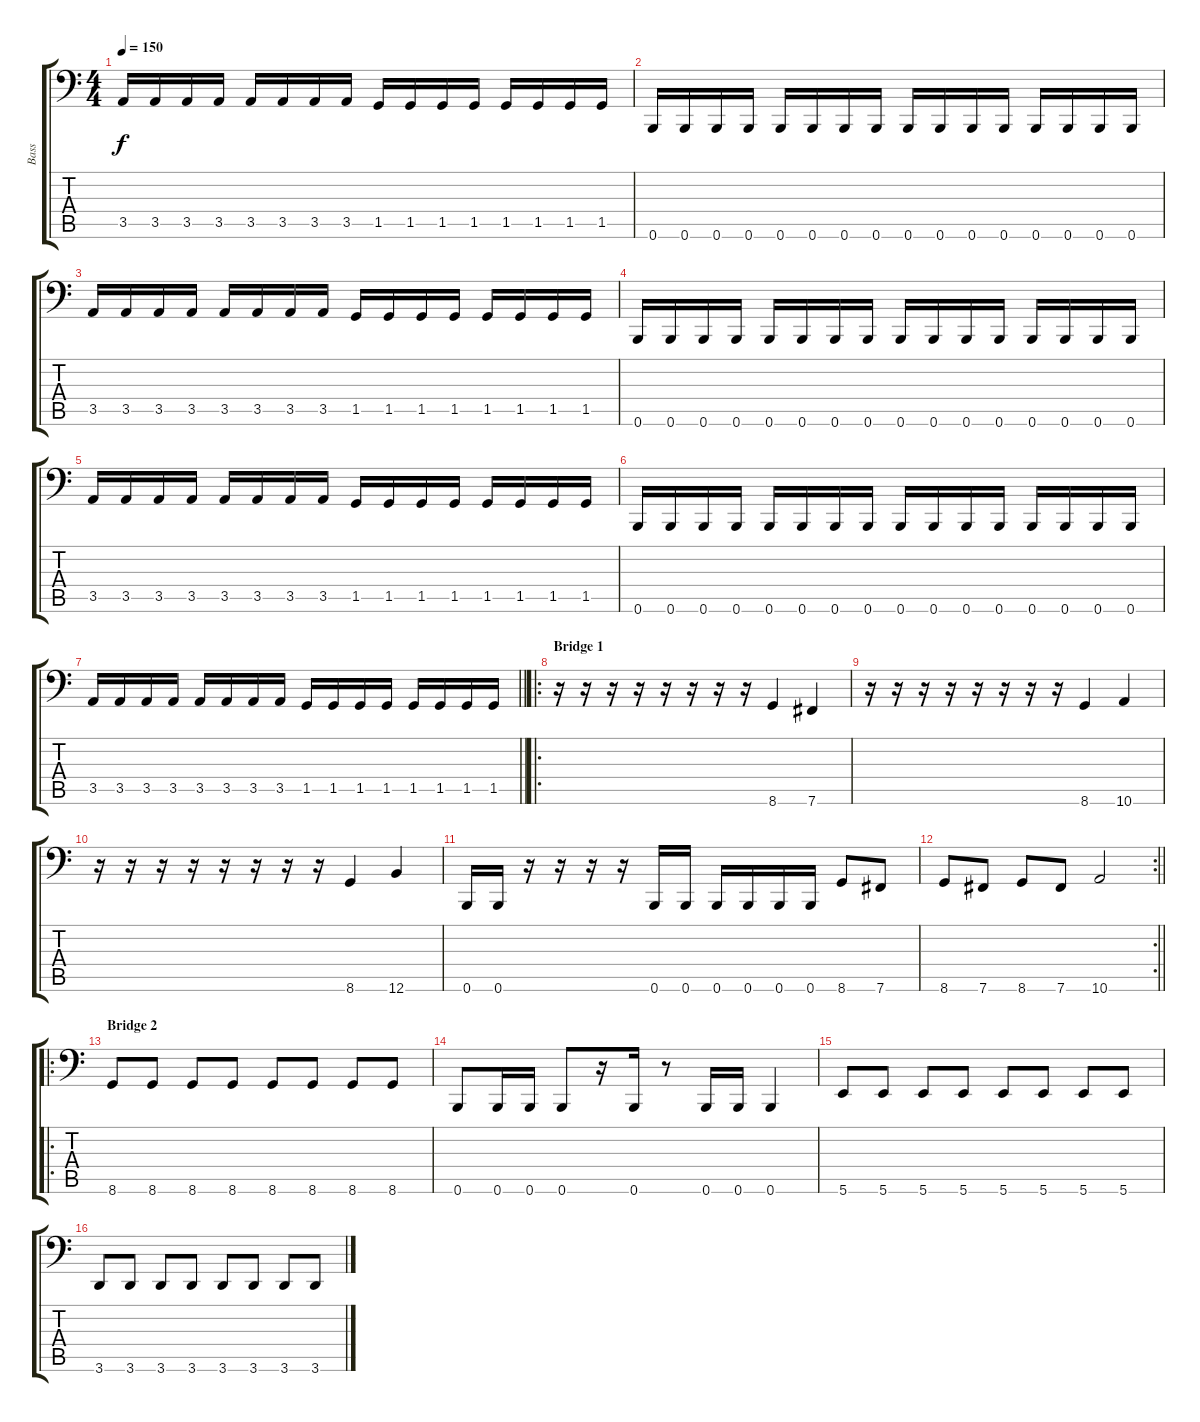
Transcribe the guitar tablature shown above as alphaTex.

\track ("Bass" "Bass") {instrument electricbasspick}
\staff {score tabs}
\tuning (Db3 Ab2 E2 B1 Gb1 B0) {hide}
\ts (4 4)
\tempo 150
\clef f4
\ks c
3.5.16{dy f} 3.5.16 3.5.16 3.5.16 3.5.16 3.5.16 3.5.16 3.5.16 1.5.16 1.5.16 1.5.16 1.5.16 1.5.16 1.5.16 1.5.16 1.5.16 |
0.6.16 0.6.16 0.6.16 0.6.16 0.6.16 0.6.16 0.6.16 0.6.16 0.6.16 0.6.16 0.6.16 0.6.16 0.6.16 0.6.16 0.6.16 0.6.16 |
3.5.16 3.5.16 3.5.16 3.5.16 3.5.16 3.5.16 3.5.16 3.5.16 1.5.16 1.5.16 1.5.16 1.5.16 1.5.16 1.5.16 1.5.16 1.5.16 |
0.6.16 0.6.16 0.6.16 0.6.16 0.6.16 0.6.16 0.6.16 0.6.16 0.6.16 0.6.16 0.6.16 0.6.16 0.6.16 0.6.16 0.6.16 0.6.16 |
3.5.16 3.5.16 3.5.16 3.5.16 3.5.16 3.5.16 3.5.16 3.5.16 1.5.16 1.5.16 1.5.16 1.5.16 1.5.16 1.5.16 1.5.16 1.5.16 |
0.6.16 0.6.16 0.6.16 0.6.16 0.6.16 0.6.16 0.6.16 0.6.16 0.6.16 0.6.16 0.6.16 0.6.16 0.6.16 0.6.16 0.6.16 0.6.16 |
\barLineRight lightlight
3.5.16 3.5.16 3.5.16 3.5.16 3.5.16 3.5.16 3.5.16 3.5.16 1.5.16 1.5.16 1.5.16 1.5.16 1.5.16 1.5.16 1.5.16 1.5.16 |
\ro
\section ("" "Bridge 1")
r.16 r.16 r.16 r.16 r.16 r.16 r.16 r.16 8.6.4 7.6.4 |
r.16 r.16 r.16 r.16 r.16 r.16 r.16 r.16 8.6.4 10.6.4 |
r.16 r.16 r.16 r.16 r.16 r.16 r.16 r.16 8.6.4 12.6.4 |
0.6.16 0.6.16 r.16 r.16 r.16 r.16 0.6.16 0.6.16 0.6.16 0.6.16 0.6.16 0.6.16 8.6.8 7.6.8 |
\rc 2
\barLineRight lightlight
8.6.8 7.6.8 8.6.8 7.6.8 10.6.2 |
\ro
\section ("" "Bridge 2")
8.6.8 8.6.8 8.6.8 8.6.8 8.6.8 8.6.8 8.6.8 8.6.8 |
0.6.8 0.6.16 0.6.16 0.6.8 r.16 0.6.16 r.8 0.6.16 0.6.16 0.6.4 |
5.6.8 5.6.8 5.6.8 5.6.8 5.6.8 5.6.8 5.6.8 5.6.8 |
3.6.8 3.6.8 3.6.8 3.6.8 3.6.8 3.6.8 3.6.8 3.6.8
